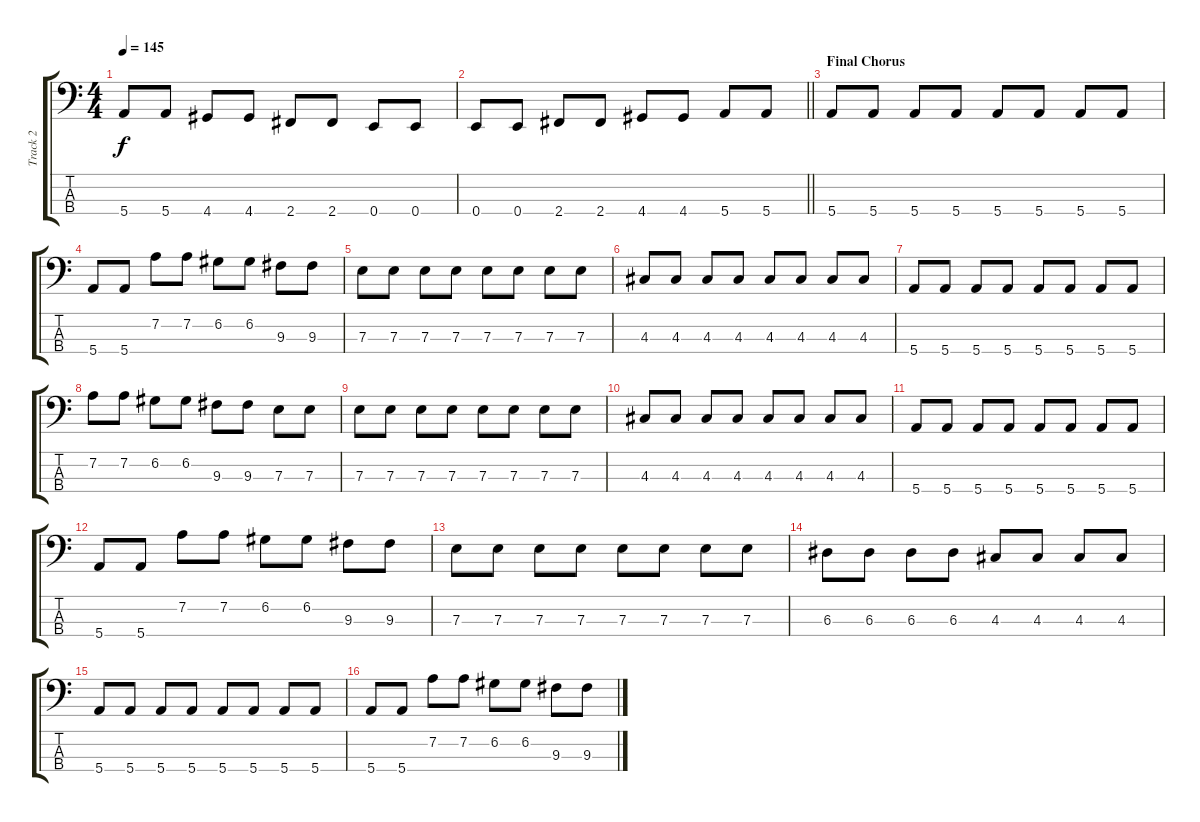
\track ("Track 2" "Track 2") {instrument electricbasspick}
\staff {score tabs}
\tuning (G2 D2 A1 E1) {hide}
\ts (4 4)
\tempo 145
\clef f4
\ks c
5.4.8{dy f} 5.4.8 4.4.8 4.4.8 2.4.8 2.4.8 0.4.8 0.4.8 |
\barLineRight lightlight
0.4.8 0.4.8 2.4.8 2.4.8 4.4.8 4.4.8 5.4.8 5.4.8 |
\section ("" "Final Chorus")
5.4.8 5.4.8 5.4.8 5.4.8 5.4.8 5.4.8 5.4.8 5.4.8 |
5.4.8 5.4.8 7.2.8 7.2.8 6.2.8 6.2.8 9.3.8 9.3.8 |
7.3.8 7.3.8 7.3.8 7.3.8 7.3.8 7.3.8 7.3.8 7.3.8 |
4.3.8 4.3.8 4.3.8 4.3.8 4.3.8 4.3.8 4.3.8 4.3.8 |
5.4.8 5.4.8 5.4.8 5.4.8 5.4.8 5.4.8 5.4.8 5.4.8 |
7.2.8 7.2.8 6.2.8 6.2.8 9.3.8 9.3.8 7.3.8 7.3.8 |
7.3.8 7.3.8 7.3.8 7.3.8 7.3.8 7.3.8 7.3.8 7.3.8 |
4.3.8 4.3.8 4.3.8 4.3.8 4.3.8 4.3.8 4.3.8 4.3.8 |
5.4.8 5.4.8 5.4.8 5.4.8 5.4.8 5.4.8 5.4.8 5.4.8 |
5.4.8 5.4.8 7.2.8 7.2.8 6.2.8 6.2.8 9.3.8 9.3.8 |
7.3.8 7.3.8 7.3.8 7.3.8 7.3.8 7.3.8 7.3.8 7.3.8 |
6.3.8 6.3.8 6.3.8 6.3.8 4.3.8 4.3.8 4.3.8 4.3.8 |
5.4.8 5.4.8 5.4.8 5.4.8 5.4.8 5.4.8 5.4.8 5.4.8 |
5.4.8 5.4.8 7.2.8 7.2.8 6.2.8 6.2.8 9.3.8 9.3.8
